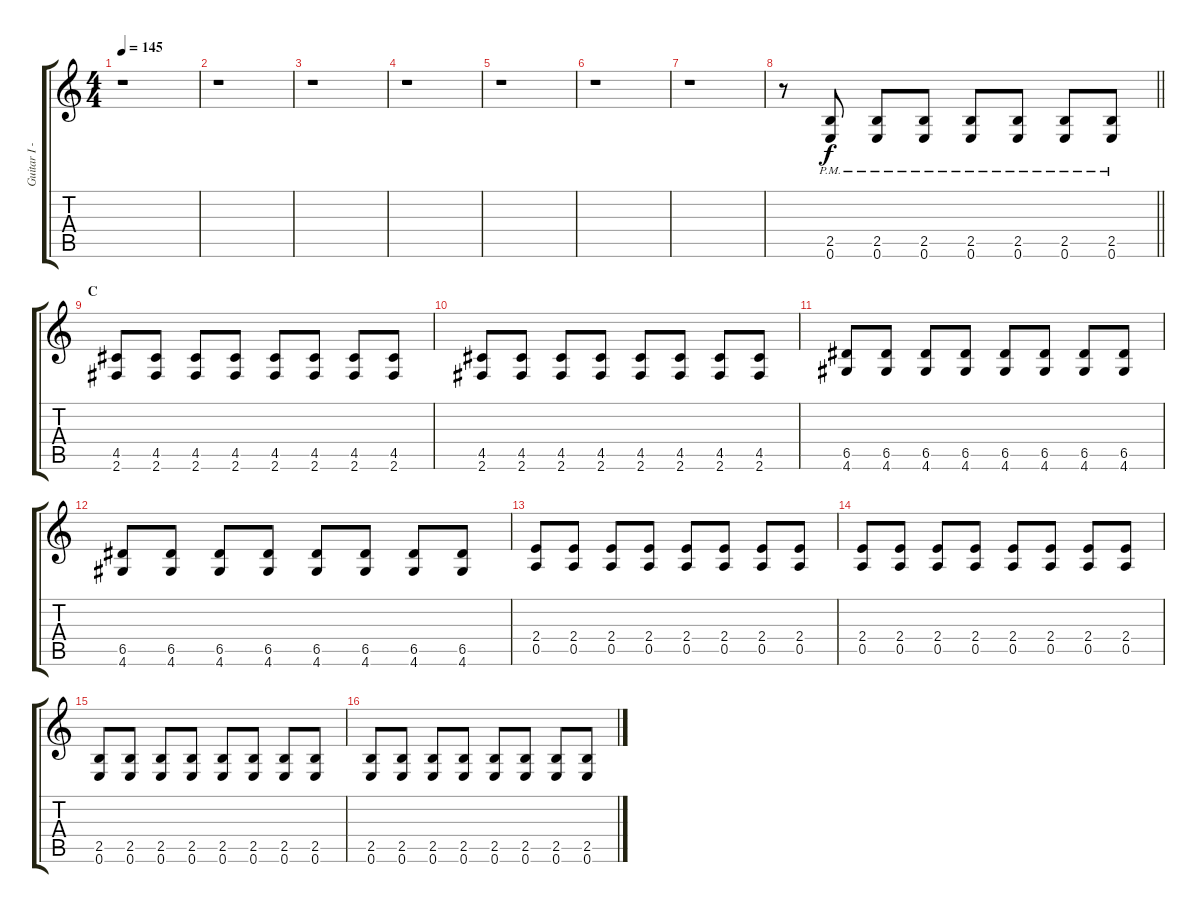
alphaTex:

\track ("Guitar I - Gotoh" "Guitar I -") {instrument distortionguitar}
\staff {score tabs}
\tuning (E4 B3 G3 D3 A2 E2) {hide}
\ts (4 4)
\tempo 145
\clef g2
\ks c
r.1{dy f} |
r.1 |
r.1 |
r.1 |
r.1 |
r.1 |
r.1 |
\barLineRight lightlight
r.8 (2.5{pm} 0.6{pm}).8 (2.5{pm} 0.6{pm}).8 (2.5{pm} 0.6{pm}).8 (2.5{pm} 0.6{pm}).8 (2.5{pm} 0.6{pm}).8 (2.5{pm} 0.6{pm}).8 (2.5{pm} 0.6{pm}).8 |
\section ("" "C")
(4.5 2.6).8 (4.5 2.6).8 (4.5 2.6).8 (4.5 2.6).8 (4.5 2.6).8 (4.5 2.6).8 (4.5 2.6).8 (4.5 2.6).8 |
(4.5 2.6).8 (4.5 2.6).8 (4.5 2.6).8 (4.5 2.6).8 (4.5 2.6).8 (4.5 2.6).8 (4.5 2.6).8 (4.5 2.6).8 |
(6.5 4.6).8 (6.5 4.6).8 (6.5 4.6).8 (6.5 4.6).8 (6.5 4.6).8 (6.5 4.6).8 (6.5 4.6).8 (6.5 4.6).8 |
(6.5 4.6).8 (6.5 4.6).8 (6.5 4.6).8 (6.5 4.6).8 (6.5 4.6).8 (6.5 4.6).8 (6.5 4.6).8 (6.5 4.6).8 |
(2.4 0.5).8 (2.4 0.5).8 (2.4 0.5).8 (2.4 0.5).8 (2.4 0.5).8 (2.4 0.5).8 (2.4 0.5).8 (2.4 0.5).8 |
(2.4 0.5).8 (2.4 0.5).8 (2.4 0.5).8 (2.4 0.5).8 (2.4 0.5).8 (2.4 0.5).8 (2.4 0.5).8 (2.4 0.5).8 |
(2.5 0.6).8 (2.5 0.6).8 (2.5 0.6).8 (2.5 0.6).8 (2.5 0.6).8 (2.5 0.6).8 (2.5 0.6).8 (2.5 0.6).8 |
(2.5 0.6).8 (2.5 0.6).8 (2.5 0.6).8 (2.5 0.6).8 (2.5 0.6).8 (2.5 0.6).8 (2.5 0.6).8 (2.5 0.6).8
